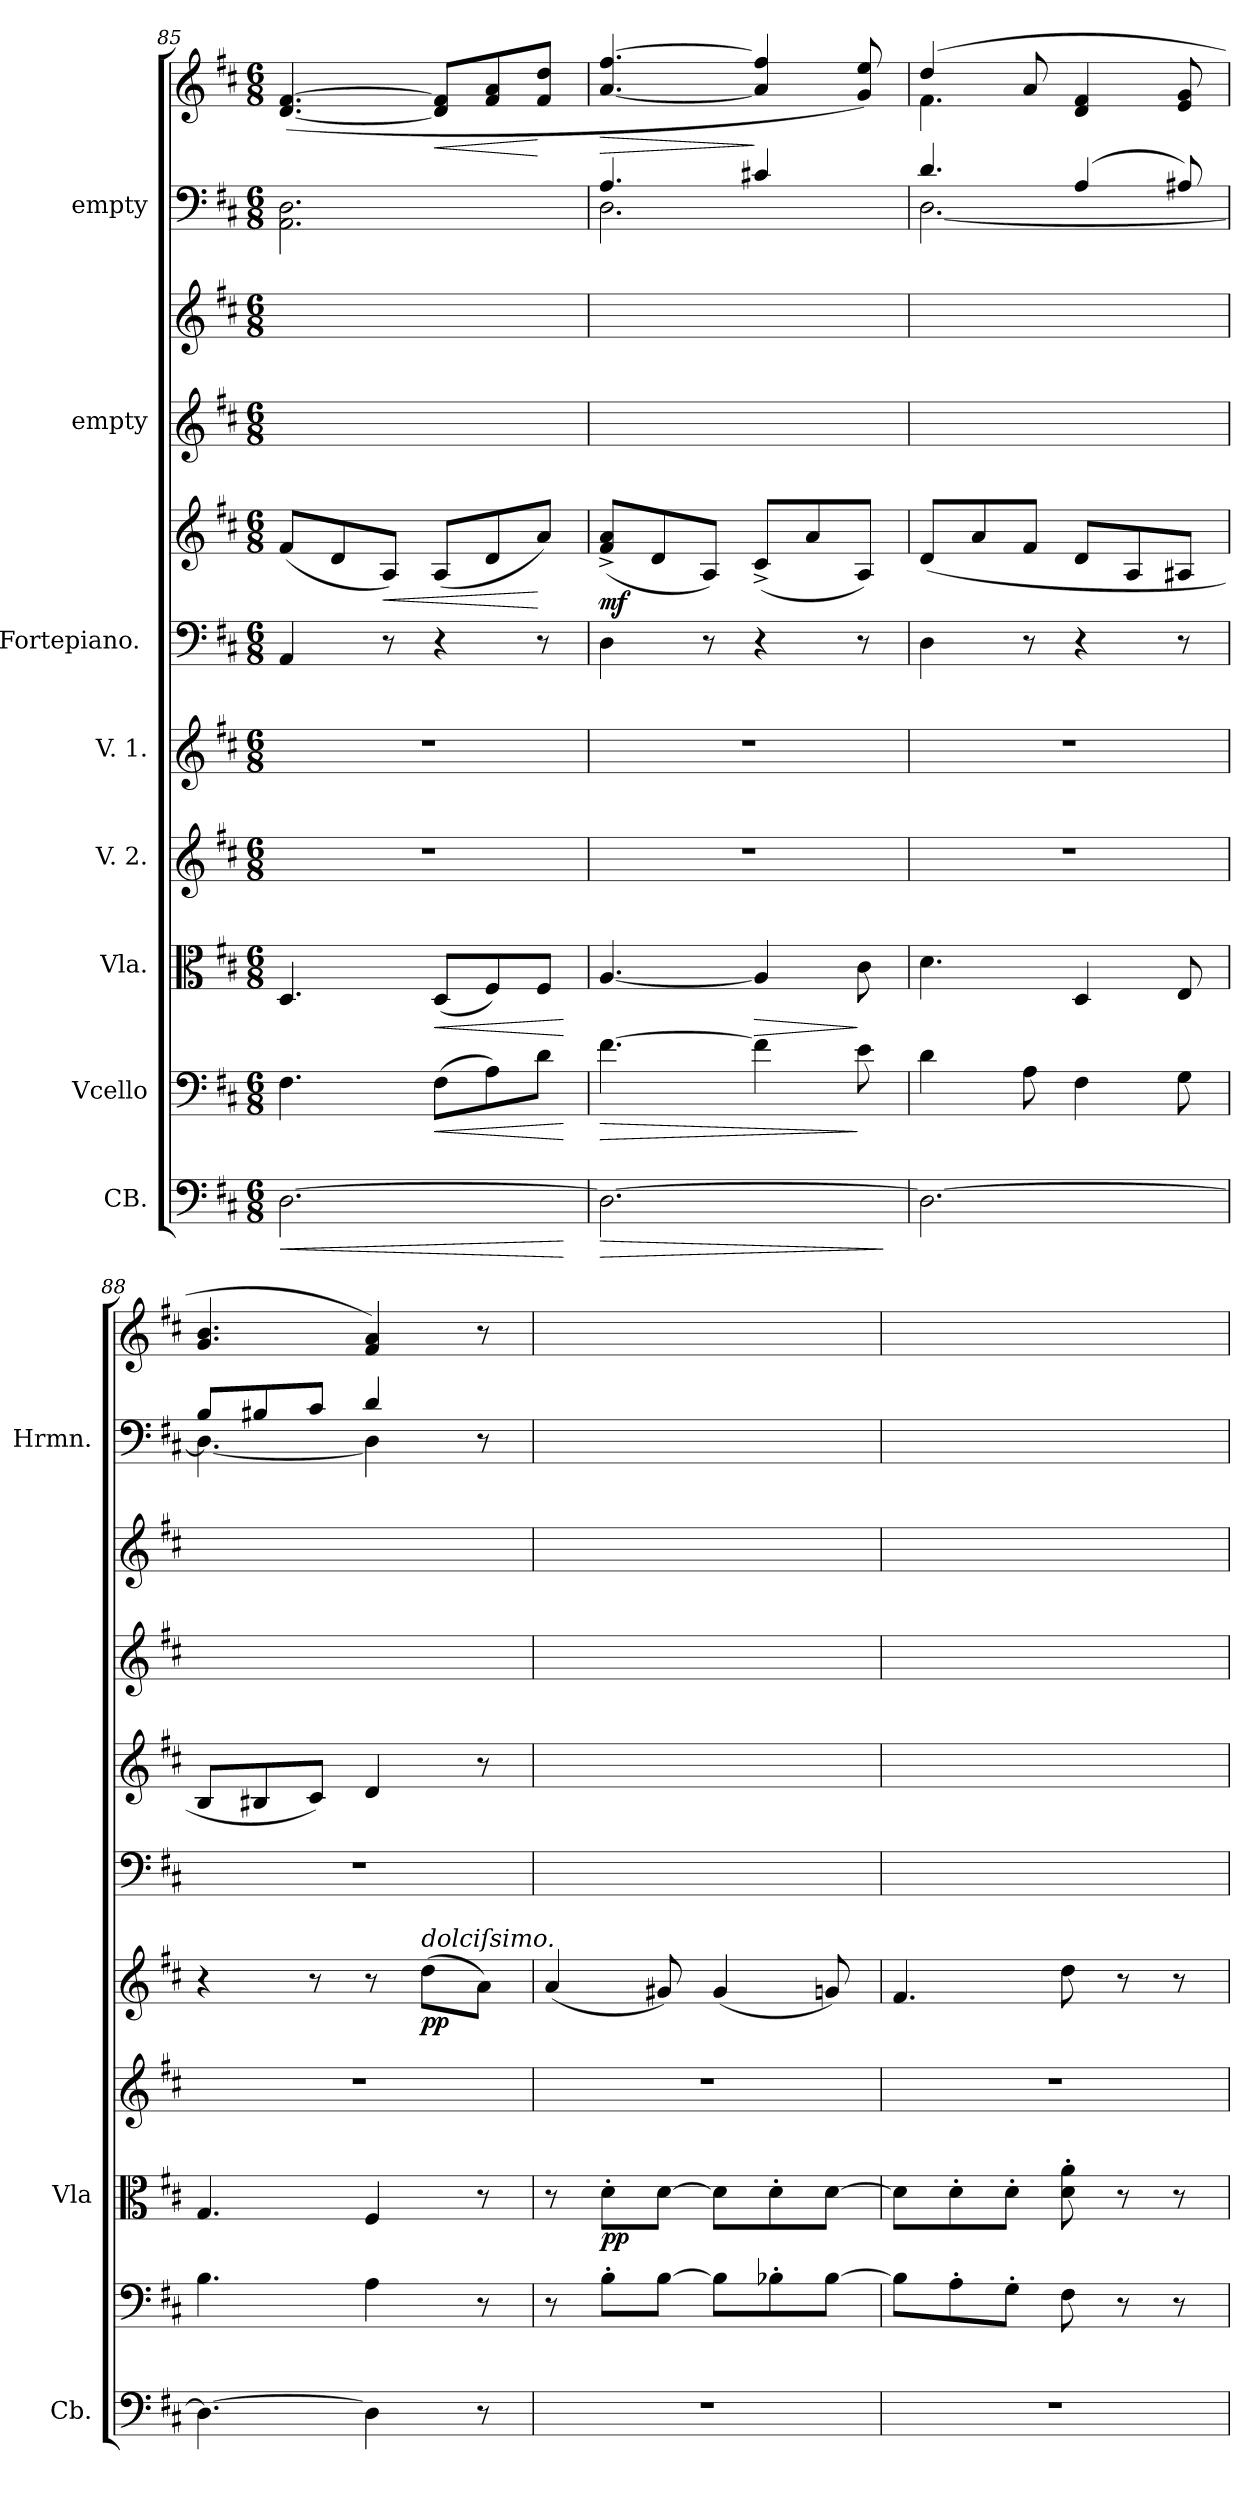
**kern	**dynam	**kern	**dynam	**kern	**dynam	**kern	**kern	**dynam	**kern	**kern	**dynam	**kern	**kern	**kern	**kern	**dynam
*part8	*part8	*part7	*part7	*part6	*part6	*part5	*part4	*part4	*part3	*part3	*part3	*part2	*part2	*part1	*part1	*part1
*staff11	*staff11	*staff10	*staff10	*staff9	*staff9	*staff8	*staff7	*staff7	*staff6	*staff5	*staff5/6	*staff4	*staff3	*staff2	*staff1	*staff1/2
*I"CB.	*	*I"Vcello	*	*I"Vla.	*	*I"V. 2.	*I"V. 1.	*	*I"Fortepiano. [2]	*	*	*I"empty	*	*I"empty	*	*
*I'Cb.	*	*	*	*I'Vla	*	*	*	*	*	*	*	*	*	*I'Hrmn.	*	*
*clefF4	*	*clefF4	*	*clefC3	*	*clefG2	*clefG2	*	*clefF4	*clefG2	*	*clefG2	*clefG2	*clefF4	*clefG2	*
*k[f#c#]	*	*k[f#c#]	*	*k[f#c#]	*	*k[f#c#]	*k[f#c#]	*	*k[f#c#]	*k[f#c#]	*	*k[f#c#]	*k[f#c#]	*k[f#c#]	*k[f#c#]	*
*D:	*	*D:	*	*D:	*	*D:	*D:	*	*D:	*D:	*	*D:	*D:	*D:	*D:	*
*M6/8	*	*M6/8	*	*M6/8	*	*M6/8	*M6/8	*	*M6/8	*M6/8	*	*M6/8	*M6/8	*M6/8	*M6/8	*
=85	=85	=85	=85	=85	=85	=85	=85	=85	=85	=85	=85	=85	=85	=85	=85	=85
!	!LO:HP:b	!	!	!	!	!	!	!	!	!	!	!	!	!	!	!
[2.D\	<	4.F#\	.	4.D/	.	2.r	2.r	.	4AA/	(8f#/L	.	2.ryy	2.ryy	2.AA\ 2.D\	([4.d/ [4.f#/	.
.	.	.	.	.	.	.	.	.	.	8d/	.	.	.	.	.	.
.	.	.	.	.	.	.	.	.	8r	8A/J)	<	.	.	.	.	.
!	!	!	!LO:HP:b	!	!LO:HP:b	!	!	!	!	!	!	!	!	!	!	!
.	.	(8F#\L	<	(8D/L	<	.	.	.	4r	(8A/L	.	.	.	.	8d]/ 8f#]/L	<
.	.	8A\)	.	8F#/)	.	.	.	.	.	8d/	.	.	.	.	8f#/ 8a/	.
.	.	8d\J	.	8F#/J	.	.	.	.	8r	8a/J)	[	.	.	.	8f#/ 8dd/J	[
.	[	.	[	.	[	.	.	.	.	.	.	.	.	.	.	.
=86	=86	=86	=86	=86	=86	=86	=86	=86	=86	=86	=86	=86	=86	=86	=86	=86
!	!LO:HP:b	!	!LO:HP:b	!	!	!	!	!	!	!	!	!	!	!	!	!
*	*	*	*	*	*	*	*	*	*	*	*	*	*	*^	*	*
2.D\_	>	[4.f#\	>	[4.A/	.	2.r	2.r	.	4D\	(8f#^/ 8a^/L	mf	2.ryy	2.ryy	4.A/	2.D\	[4.a/ [4.ff#/	>
.	.	.	.	.	.	.	.	.	.	8d/	.	.	.	.	.	.	.
.	.	.	.	.	.	.	.	.	8r	8A/J)	.	.	.	.	.	.	.
!	!	!	!	!	!LO:HP:b	!	!	!	!	!	!	!	!	!	!	!	!
.	.	4f#\]	.	4A/]	>	.	.	.	4r	(8c#^/L	.	.	.	4c#X/	.	4a]/ 4ff#]/	]
.	.	.	.	.	.	.	.	.	.	8a/	.	.	.	.	.	.	.
.	.	8e\	]	8c#\	]	.	.	.	8r	8A/J)	.	.	.	8ryy	.	8g/ 8ee/)	.
*	*	*	*	*	*	*	*	*	*	*	*	*	*	*v	*v	*	*
.	]	.	.	.	.	.	.	.	.	.	.	.	.	.	.	.
=87	=87	=87	=87	=87	=87	=87	=87	=87	=87	=87	=87	=87	=87	=87	=87	=87
*	*	*	*	*	*	*	*	*	*	*	*	*	*	*^	*^	*
2.D\_	.	4d\	.	4.d\	.	2.r	2.r	.	4D\	(8d/L	.	2.ryy	2.ryy	4.d/	[2.D\	(4dd/	4.f#\	.
.	.	.	.	.	.	.	.	.	.	8a/	.	.	.	.	.	.	.	.
.	.	8A\	.	.	.	.	.	.	8r	8f#/J	.	.	.	.	.	8a/	.	.
.	.	4F#\	.	4D/	.	.	.	.	4r	8d/L	.	.	.	(4A/	.	4d/ 4f#/	4rcyy	.
.	.	.	.	.	.	.	.	.	.	8A/	.	.	.	.	.	.	.	.
.	.	8G\	.	8E/	.	.	.	.	8r	8A#X/J	.	.	.	8A#X/)	.	8e/ 8g/	8rcyy	.
*	*	*	*	*	*	*	*	*	*	*	*	*	*	*	*	*v	*v	*
=88	=88	=88	=88	=88	=88	=88	=88	=88	=88	=88	=88	=88	=88	=88	=88	=88	=88
4.D\_	.	4.B\	.	4.G/	.	2.r	4r	.	2.r	8B/L	.	2.ryy	2.ryy	8B/L	4.D\_	4.g/ 4.b/	.
.	.	.	.	.	.	.	.	.	.	8B#X/	.	.	.	8B#X/	.	.	.
.	.	.	.	.	.	.	8r	.	.	8c#/J)	.	.	.	8c#/J	.	.	.
4D\]	.	4A\	.	4F#/	.	.	8r	.	.	4d/	.	.	.	4d/	4D\]	4f#/ 4a/)	.
!	!	!	!	!	!	!	!LO:TX:a:i:t=dolciſsimo.	!	!	!	!	!	!	!	!	!	!
.	.	.	.	.	.	.	(8dd\L	pp	.	.	.	.	.	.	.	.	.
8r	.	8r	.	8r	.	.	8a\J)	.	.	8r	.	.	.	8r	8rEEyy	8r	.
*	*	*	*	*	*	*	*	*	*	*	*	*	*	*v	*v	*	*
=89	=89	=89	=89	=89	=89	=89	=89	=89	=89	=89	=89	=89	=89	=89	=89	=89
2.r	.	8r	.	8r	.	2.r	(4a/	.	2.ryy	2.ryy	.	2.ryy	2.ryy	2.ryy	2.ryy	.
.	.	8B'\L	.	8d'\L	pp	.	.	.	.	.	.	.	.	.	.	.
.	.	[8B\J	.	[8d\J	.	.	8g#X/)	.	.	.	.	.	.	.	.	.
.	.	8B\L]	.	8d\L]	.	.	(4g#/	.	.	.	.	.	.	.	.	.
.	.	8B-X'\	.	8d'\	.	.	.	.	.	.	.	.	.	.	.	.
.	.	[8B-\J	.	[8d\J	.	.	8gn/)	.	.	.	.	.	.	.	.	.
=90	=90	=90	=90	=90	=90	=90	=90	=90	=90	=90	=90	=90	=90	=90	=90	=90
2.r	.	8B-\L]	.	8d\L]	.	2.r	4.f#/	.	2.ryy	2.ryy	.	2.ryy	2.ryy	2.ryy	2.ryy	.
.	.	8A'\	.	8d'\	.	.	.	.	.	.	.	.	.	.	.	.
.	.	8G'\J	.	8d'\J	.	.	.	.	.	.	.	.	.	.	.	.
.	.	8F#\	.	8d'\ 8a'\	.	.	8dd\	.	.	.	.	.	.	.	.	.
.	.	8r	.	8r	.	.	8r	.	.	.	.	.	.	.	.	.
.	.	8r	.	8r	.	.	8r	.	.	.	.	.	.	.	.	.
=	=	=	=	=	=	=	=	=	=	=	=	=	=	=	=	=
*-	*-	*-	*-	*-	*-	*-	*-	*-	*-	*-	*-	*-	*-	*-	*-	*-
